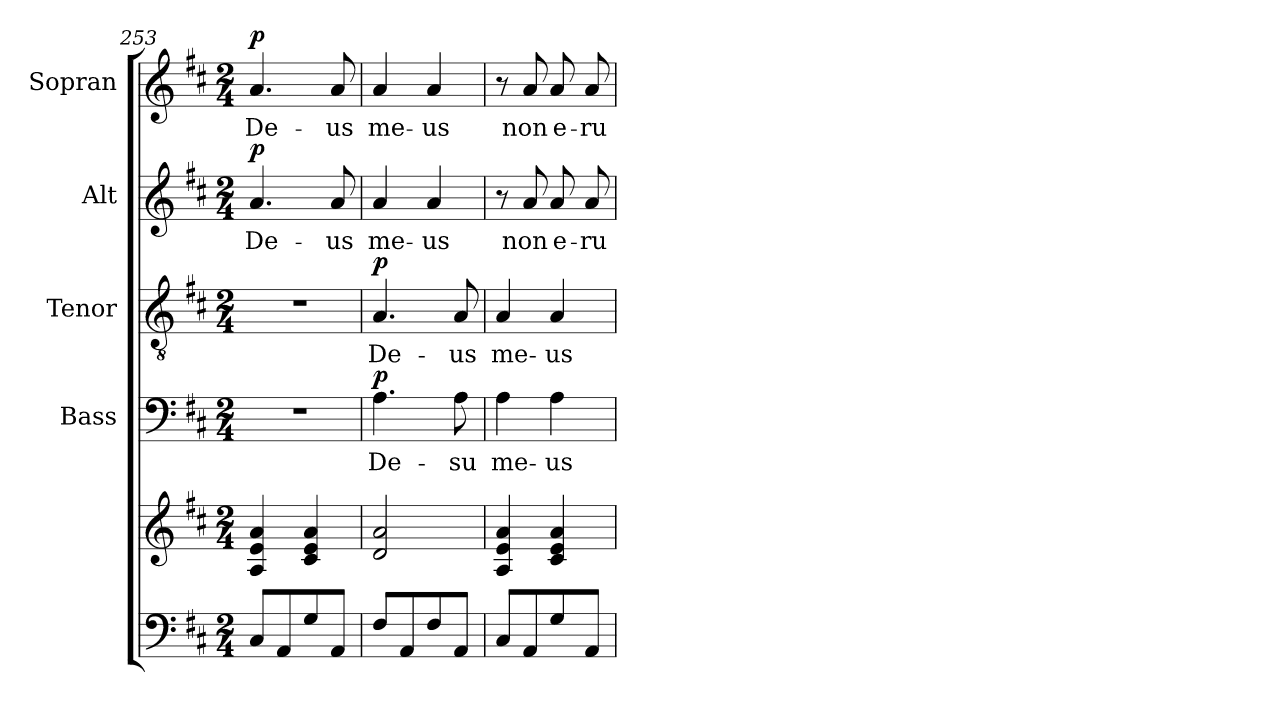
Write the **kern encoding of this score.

**kern	**kern	**kern	**text	**dynam	**kern	**text	**dynam	**kern	**text	**dynam	**kern	**text	**dynam
*part5	*part5	*part4	*part4	*part4	*part3	*part3	*part3	*part2	*part2	*part2	*part1	*part1	*part1
*staff6	*staff5	*staff4	*staff4	*staff4	*staff3	*staff3	*staff3	*staff2	*staff2	*staff2	*staff1	*staff1	*staff1
*	*	*I"Bass	*	*	*I"Tenor	*	*	*I"Alt	*	*	*I"Sopran	*	*
*	*	*I'B.	*	*	*I'T.	*	*	*I'A.	*	*	*I'S.	*	*
*clefF4	*clefG2	*clefF4	*	*	*clefGv2	*	*	*clefG2	*	*	*clefG2	*	*
*k[f#c#]	*k[f#c#]	*k[f#c#]	*	*	*k[f#c#]	*	*	*k[f#c#]	*	*	*k[f#c#]	*	*
*D:	*D:	*D:	*	*	*D:	*	*	*D:	*	*	*D:	*	*
*M2/4	*M2/4	*M2/4	*	*	*M2/4	*	*	*M2/4	*	*	*M2/4	*	*
=253	=253	=253	=253	=253	=253	=253	=253	=253	=253	=253	=253	=253	=253
!	!	!	!	!	!	!	!	!	!LO:LY:b	!LO:DY:a	!	!LO:LY:b	!LO:DY:a
8C#/L	4A/ 4e/ 4a/	2r	.	.	2r	.	.	4.a/	De-	p	4.a/	De-	p
8AA/	.	.	.	.	.	.	.	.	.	.	.	.	.
8G/	4c#/ 4e/ 4a/	.	.	.	.	.	.	.	.	.	.	.	.
!	!	!	!	!	!	!	!	!	!LO:LY:b	!	!	!LO:LY:b	!
8AA/J	.	.	.	.	.	.	.	8a/	-us	.	8a/	-us	.
=254	=254	=254	=254	=254	=254	=254	=254	=254	=254	=254	=254	=254	=254
!	!	!	!LO:LY:b	!LO:DY:a	!	!LO:LY:b	!LO:DY:a	!	!LO:LY:b	!	!	!LO:LY:b	!
8F#/L	2d/ 2a/	4.A\	De-	p	4.A/	De-	p	4a/	me-	.	4a/	me-	.
8AA/	.	.	.	.	.	.	.	.	.	.	.	.	.
!	!	!	!	!	!	!	!	!	!LO:LY:b	!	!	!LO:LY:b	!
8F#/	.	.	.	.	.	.	.	4a/	-us	.	4a/	-us	.
!	!	!	!LO:LY:b	!	!	!LO:LY:b	!	!	!	!	!	!	!
8AA/J	.	8A\	-su	.	8A/	-us	.	.	.	.	.	.	.
=255	=255	=255	=255	=255	=255	=255	=255	=255	=255	=255	=255	=255	=255
!	!	!	!LO:LY:b	!	!	!LO:LY:b	!	!	!	!	!	!	!
8C#/L	4A/ 4e/ 4a/	4A\	me-	.	4A/	me-	.	8r	.	.	8r	.	.
!	!	!	!	!	!	!	!	!	!LO:LY:b	!	!	!LO:LY:b	!
8AA/	.	.	.	.	.	.	.	8a/	non	.	8a/	non	.
!	!	!	!LO:LY:b	!	!	!LO:LY:b	!	!	!LO:LY:b	!	!	!LO:LY:b	!
8G/	4c#/ 4e/ 4a/	4A\	-us	.	4A/	-us	.	8a/	e-	.	8a/	e-	.
!	!	!	!	!	!	!	!	!	!LO:LY:b	!	!	!LO:LY:b	!
8AA/J	.	.	.	.	.	.	.	8a/	-ru-	.	8a/	-ru-	.
=	=	=	=	=	=	=	=	=	=	=	=	=	=
*-	*-	*-	*-	*-	*-	*-	*-	*-	*-	*-	*-	*-	*-
